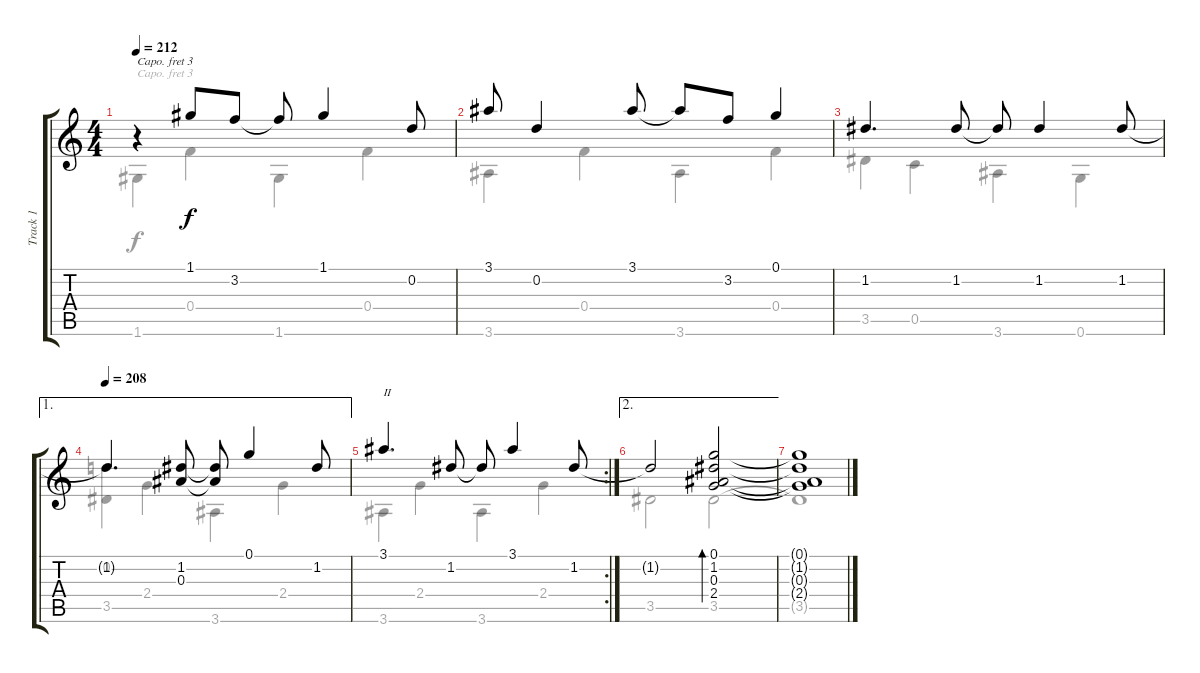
\track ("Track 1" "Track 1") {instrument acousticguitarsteel}
\staff {score tabs}
\capo 3
\tuning (E4 B3 G3 D3 A2 E2) {hide}
\voice
\ts (4 4)
\tempo 212
\clef g2
\ks c
r.4{dy f} 1.1.8 3.2.8 3.2{t}.8 1.1.4 0.2.8 |
3.1.8 0.2.4 3.1.8 3.1{t}.8 3.2.8 0.1.4 |
1.2.4{d} 1.2.8 1.2{t}.8 1.2.4 1.2.8 |
\ae 1
\tempo 208
1.2{t}.4{d} (1.2 0.3).8 (1.2{t} 0.3{t}).8 0.1.4 1.2.8 |
\rc 2
3.1.4{d txt "II"} 1.2.8 1.2{t}.8 3.1.4 1.2.8 |
\ae 2
1.2{t}.2 (0.1 1.2 0.3 2.4).2{bd 240} |
(0.1{t} 1.2{t} 0.3{t} 2.4{t}).1
\voice
\clef g2
\ottava regular
\simile none
\ks c
1.6.4{dy f} 0.4.4 1.6.4 0.4.4 |
3.6.4 0.4.4 3.6.4 0.4.4 |
3.5.4 0.5.4 3.6.4 0.6.4 |
(0.2 3.5).4 2.4.4 3.6.4 2.4.4 |
3.6.4 2.4.4 3.6.4 2.4.4 |
3.5.2 3.5.2 |
3.5{t}.1
